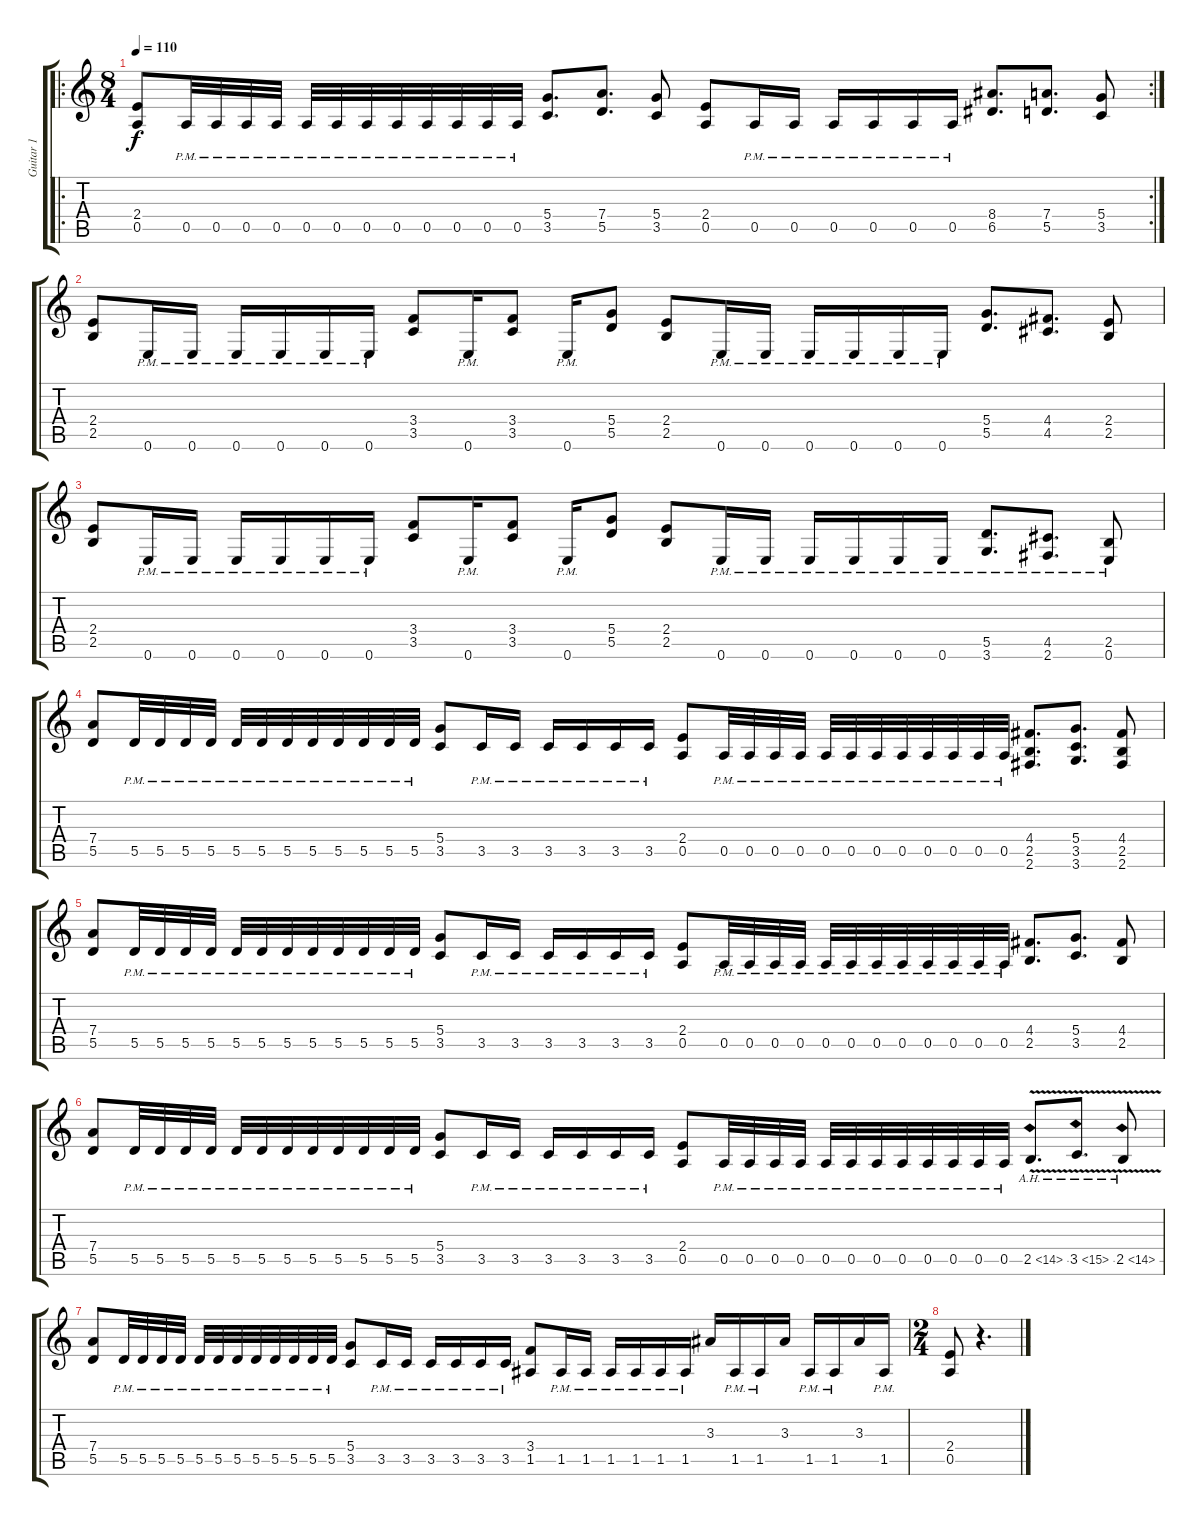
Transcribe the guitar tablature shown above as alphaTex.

\track ("Guitar 1" "Guitar 1") {instrument overdrivenguitar}
\staff {score tabs}
\tuning (E4 B3 G3 D3 A2 E2) {hide}
\ro
\rc 2
\ts (8 4)
\tempo 110
\clef g2
\ks c
(2.4 0.5).8{dy f} 0.5{pm}.32 0.5{pm}.32 0.5{pm}.32 0.5{pm}.32 0.5{pm}.32 0.5{pm}.32 0.5{pm}.32 0.5{pm}.32 0.5{pm}.32 0.5{pm}.32 0.5{pm}.32 0.5{pm}.32 (5.4 3.5).8{d} (7.4 5.5).8{d} (5.4 3.5).8 (2.4 0.5).8 0.5{pm}.16 0.5{pm}.16 0.5{pm}.16 0.5{pm}.16 0.5{pm}.16 0.5{pm}.16 (8.4 6.5).8{d} (7.4 5.5).8{d} (5.4 3.5).8 |
(2.4 2.5).8 0.6{pm}.16 0.6{pm}.16 0.6{pm}.16 0.6{pm}.16 0.6{pm}.16 0.6{pm}.16 (3.4 3.5).8 0.6{pm}.16 (3.4 3.5).8 0.6{pm}.16 (5.4 5.5).8 (2.4 2.5).8 0.6{pm}.16 0.6{pm}.16 0.6{pm}.16 0.6{pm}.16 0.6{pm}.16 0.6{pm}.16 (5.4 5.5).8{d} (4.4 4.5).8{d} (2.4 2.5).8 |
(2.4 2.5).8 0.6{pm}.16 0.6{pm}.16 0.6{pm}.16 0.6{pm}.16 0.6{pm}.16 0.6{pm}.16 (3.4 3.5).8 0.6{pm}.16 (3.4 3.5).8 0.6{pm}.16 (5.4 5.5).8 (2.4 2.5).8 0.6{pm}.16 0.6{pm}.16 0.6{pm}.16 0.6{pm}.16 0.6{pm}.16 0.6{pm}.16 (5.5{pm} 3.6{pm}).8{d} (4.5{pm} 2.6{pm}).8{d} (2.5{pm} 0.6{pm}).8 |
(7.4 5.5).8 5.5{pm}.32 5.5{pm}.32 5.5{pm}.32 5.5{pm}.32 5.5{pm}.32 5.5{pm}.32 5.5{pm}.32 5.5{pm}.32 5.5{pm}.32 5.5{pm}.32 5.5{pm}.32 5.5{pm}.32 (5.4 3.5).8 3.5{pm}.16 3.5{pm}.16 3.5{pm}.16 3.5{pm}.16 3.5{pm}.16 3.5{pm}.16 (2.4 0.5).8 0.5{pm}.32 0.5{pm}.32 0.5{pm}.32 0.5{pm}.32 0.5{pm}.32 0.5{pm}.32 0.5{pm}.32 0.5{pm}.32 0.5{pm}.32 0.5{pm}.32 0.5{pm}.32 0.5{pm}.32 (4.4 2.5 2.6).8{d} (5.4 3.5 3.6).8{d} (4.4 2.5 2.6).8 |
(7.4 5.5).8 5.5{pm}.32 5.5{pm}.32 5.5{pm}.32 5.5{pm}.32 5.5{pm}.32 5.5{pm}.32 5.5{pm}.32 5.5{pm}.32 5.5{pm}.32 5.5{pm}.32 5.5{pm}.32 5.5{pm}.32 (5.4 3.5).8 3.5{pm}.16 3.5{pm}.16 3.5{pm}.16 3.5{pm}.16 3.5{pm}.16 3.5{pm}.16 (2.4 0.5).8 0.5{pm}.32 0.5{pm}.32 0.5{pm}.32 0.5{pm}.32 0.5{pm}.32 0.5{pm}.32 0.5{pm}.32 0.5{pm}.32 0.5{pm}.32 0.5{pm}.32 0.5{pm}.32 0.5{pm}.32 (4.4 2.5).8{d} (5.4 3.5).8{d} (4.4 2.5).8 |
(7.4 5.5).8 5.5{pm}.32 5.5{pm}.32 5.5{pm}.32 5.5{pm}.32 5.5{pm}.32 5.5{pm}.32 5.5{pm}.32 5.5{pm}.32 5.5{pm}.32 5.5{pm}.32 5.5{pm}.32 5.5{pm}.32 (5.4 3.5).8 3.5{pm}.16 3.5{pm}.16 3.5{pm}.16 3.5{pm}.16 3.5{pm}.16 3.5{pm}.16 (2.4 0.5).8 0.5{pm}.32 0.5{pm}.32 0.5{pm}.32 0.5{pm}.32 0.5{pm}.32 0.5{pm}.32 0.5{pm}.32 0.5{pm}.32 0.5{pm}.32 0.5{pm}.32 0.5{pm}.32 0.5{pm}.32 2.5{ah 12 v}.8{d} 3.5{ah 12 v}.8{d} 2.5{ah 12 v}.8 |
(7.4 5.5).8 5.5{pm}.32 5.5{pm}.32 5.5{pm}.32 5.5{pm}.32 5.5{pm}.32 5.5{pm}.32 5.5{pm}.32 5.5{pm}.32 5.5{pm}.32 5.5{pm}.32 5.5{pm}.32 5.5{pm}.32 (5.4 3.5).8 3.5{pm}.16 3.5{pm}.16 3.5{pm}.16 3.5{pm}.16 3.5{pm}.16 3.5{pm}.16 (3.4 1.5).8 1.5{pm}.16 1.5{pm}.16 1.5{pm}.16 1.5{pm}.16 1.5{pm}.16 1.5{pm}.16 3.3.16 1.5{pm}.16 1.5{pm}.16 3.3.16 1.5{pm}.16 1.5{pm}.16 3.3.16 1.5{pm}.16 |
\ts (2 4)
(2.4 0.5).8 r.4{d}
